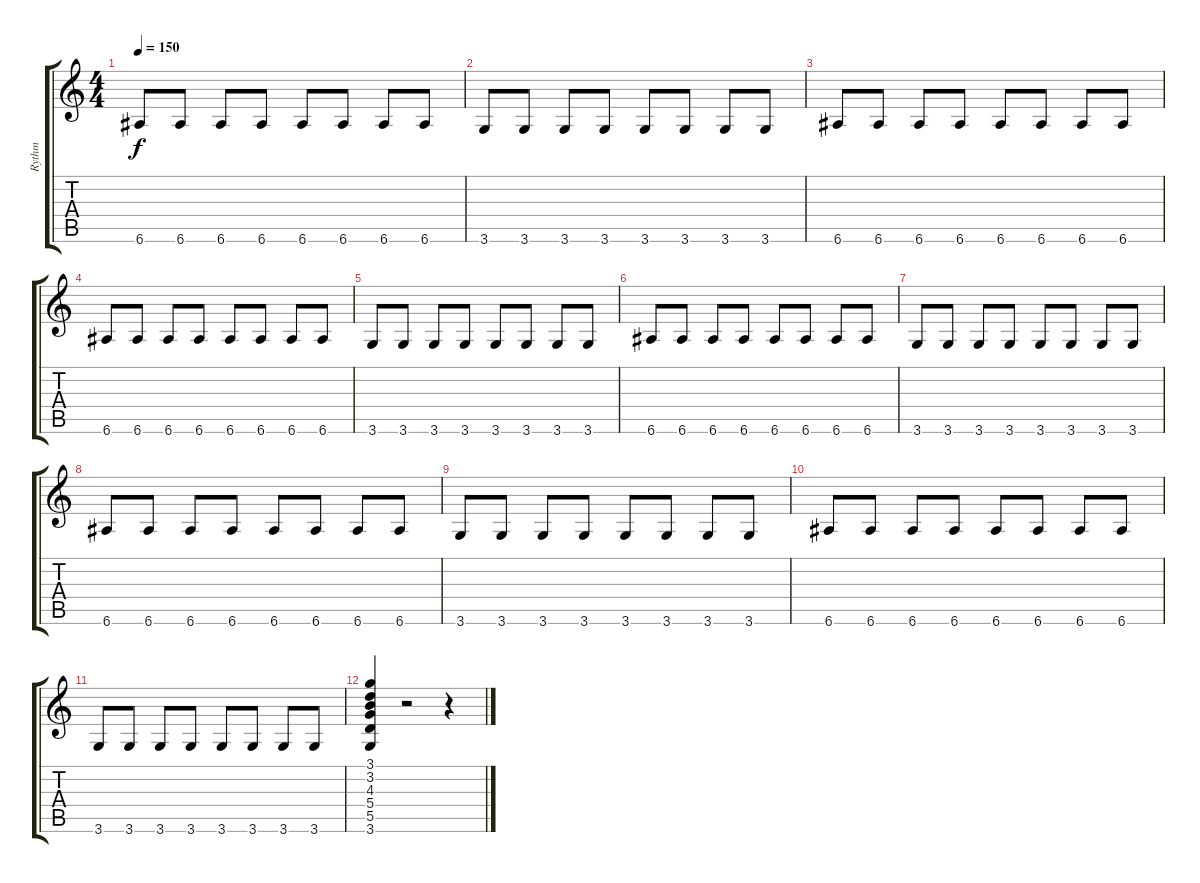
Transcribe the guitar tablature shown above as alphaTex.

\track ("Rythm" "Rythm") {instrument electricguitarjazz}
\staff {score tabs}
\tuning (E4 B3 G3 D3 A2 E2) {hide}
\ts (4 4)
\tempo 150
\clef g2
\ks c
6.6.8{dy f} 6.6.8 6.6.8 6.6.8 6.6.8 6.6.8 6.6.8 6.6.8 |
3.6.8 3.6.8 3.6.8 3.6.8 3.6.8 3.6.8 3.6.8 3.6.8 |
6.6.8 6.6.8 6.6.8 6.6.8 6.6.8 6.6.8 6.6.8 6.6.8 |
6.6.8 6.6.8 6.6.8 6.6.8 6.6.8 6.6.8 6.6.8 6.6.8 |
3.6.8 3.6.8 3.6.8 3.6.8 3.6.8 3.6.8 3.6.8 3.6.8 |
6.6.8 6.6.8 6.6.8 6.6.8 6.6.8 6.6.8 6.6.8 6.6.8 |
3.6.8 3.6.8 3.6.8 3.6.8 3.6.8 3.6.8 3.6.8 3.6.8 |
6.6.8 6.6.8 6.6.8 6.6.8 6.6.8 6.6.8 6.6.8 6.6.8 |
3.6.8 3.6.8 3.6.8 3.6.8 3.6.8 3.6.8 3.6.8 3.6.8 |
6.6.8 6.6.8 6.6.8 6.6.8 6.6.8 6.6.8 6.6.8 6.6.8 |
3.6.8 3.6.8 3.6.8 3.6.8 3.6.8 3.6.8 3.6.8 3.6.8 |
(3.1 3.2 4.3 5.4 5.5 3.6).4 r.2 r.4
